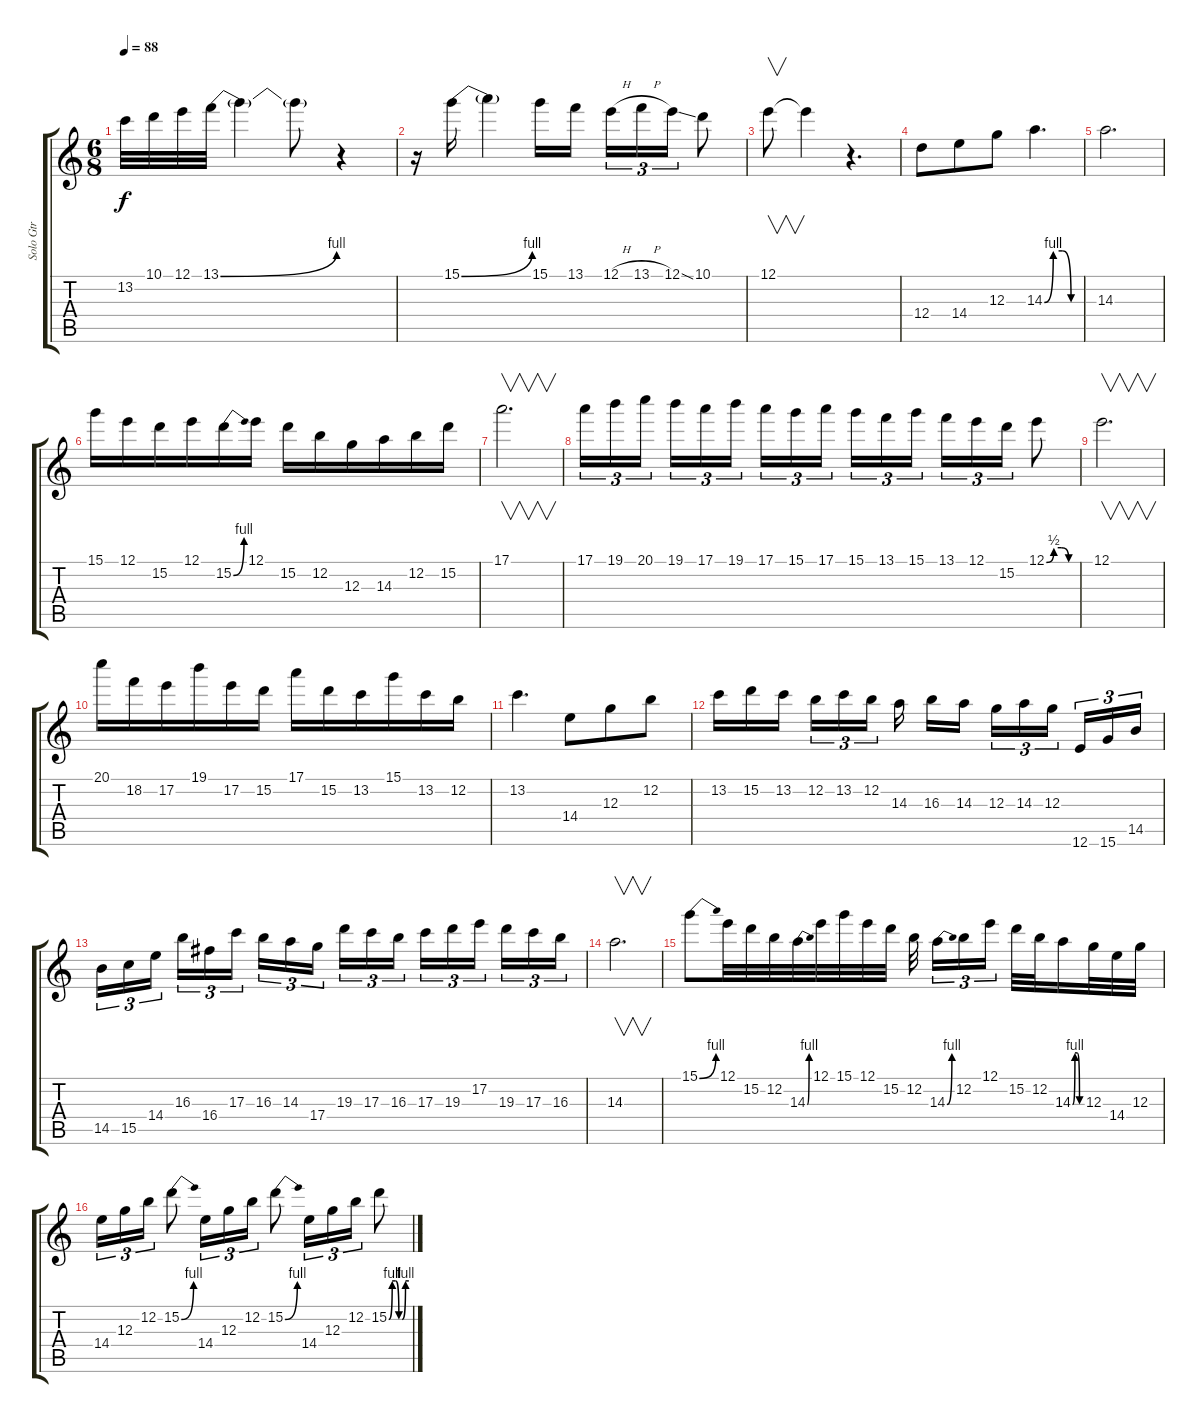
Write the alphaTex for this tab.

\track ("Solo Gtr            " "Solo Gtr  ") {instrument distortionguitar}
\staff {score tabs}
\tuning (E4 B3 G3 D3 A2 E2) {hide}
\ts (6 8)
\tempo 88
\clef g2
\ks c
13.2.32{dy f} 10.1.32 12.1.32 13.1{be (bend 0 0 60 4)}.32 13.1{t}.4 13.1{t}.8 r.4 |
r.16 15.1{be (bend 0 0 60 4)}.16 15.1{t}.4 15.1.16 13.1.16 12.1{h}.16{tu (3 2)} 13.1{h}.16{tu (3 2)} 12.1{ss}.16{tu (3 2)} 10.1.8 |
12.1.8{v} 12.1{t}.4 r.4{d} |
12.4.8 14.4.8 12.3.8 14.3{be (custom 0 0 15 4 30 4 45 0 60 0)}.4{d} |
14.3.2{d} |
15.1.16 12.1.16 15.2.16 12.1.16 15.2{be (bend 0 0 60 4)}.16 12.1.16 15.2.16 12.2.16 12.3.16 14.3.16 12.2.16 15.2.16 |
17.1.2{v d} |
17.1.16{tu (3 2)} 19.1.16{tu (3 2)} 20.1.16{tu (3 2)} 19.1.16{tu (3 2)} 17.1.16{tu (3 2)} 19.1.16{tu (3 2)} 17.1.16{tu (3 2)} 15.1.16{tu (3 2)} 17.1.16{tu (3 2)} 15.1.16{tu (3 2)} 13.1.16{tu (3 2)} 15.1.16{tu (3 2)} 13.1.16{tu (3 2)} 12.1.16{tu (3 2)} 15.2.16{tu (3 2)} 12.1{be (custom 0 0 15 2 30 2 45 0 60 0)}.8 |
12.1.2{v d} |
20.1.16 18.2.16 17.2.16 19.1.16 17.2.16 15.2.16 17.1.16 15.2.16 13.2.16 15.1.16 13.2.16 12.2.16 |
13.2.4{d} 14.4.8 12.3.8 12.2.8 |
13.2.16 15.2.16 13.2.16 12.2.16{tu (3 2)} 13.2.16{tu (3 2)} 12.2.16{tu (3 2)} 14.3.16 16.3.16 14.3.16 12.3.16{tu (3 2)} 14.3.16{tu (3 2)} 12.3.16{tu (3 2)} 12.6.16{tu (3 2)} 15.6.16{tu (3 2)} 14.5.16{tu (3 2)} |
14.5.16{tu (3 2)} 15.5.16{tu (3 2)} 14.4.16{tu (3 2)} 16.3.16{tu (3 2)} 16.4.16{tu (3 2)} 17.3.16{tu (3 2)} 16.3.16{tu (3 2)} 14.3.16{tu (3 2)} 17.4.16{tu (3 2)} 19.3.16{tu (3 2)} 17.3.16{tu (3 2)} 16.3.16{tu (3 2)} 17.3.16{tu (3 2)} 19.3.16{tu (3 2)} 17.2.16{tu (3 2)} 19.3.16{tu (3 2)} 17.3.16{tu (3 2)} 16.3.16{tu (3 2)} |
14.3.2{v d} |
15.1{be (bend 0 0 60 4)}.8 12.1.32 15.2.32 12.2.32 14.3{be (bend 0 0 60 4)}.32 12.1.32 15.1.32 12.1.32 15.2.32 12.2.32 14.3{be (bend 0 0 60 4)}.16{tu (3 2)} 12.2.16{tu (3 2)} 12.1.16{tu (3 2)} 15.2.32 12.2.32 14.3{be (custom 0 0 15 4 30 4 45 0 60 0)}.16 12.3.32 14.4.32 12.3.32 |
14.4.16{tu (3 2)} 12.3.16{tu (3 2)} 12.2.16{tu (3 2)} 15.2{be (bend 0 0 60 4)}.8 14.4.16{tu (3 2)} 12.3.16{tu (3 2)} 12.2.16{tu (3 2)} 15.2{be (bend 0 0 60 4)}.8 14.4.16{tu (3 2)} 12.3.16{tu (3 2)} 12.2.16{tu (3 2)} 15.2{be (custom 0 0 10 4 20 4 30 0 40 0 50 4 60 4)}.8
